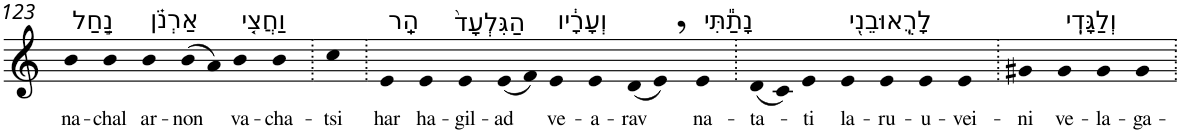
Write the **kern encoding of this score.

**kern	**text
*part1	*part1
*staff1	*staff1
*I"Piano	*
*I'Pno	*
!!LO:PB:g=z
*clefG2	*
*k[]	*
=123	=123
!LO:TX:a:t=נַ֣חַל	!
!	!LO:LY:b
4b	na-
!	!LO:LY:b
4b	-chal
!LO:TX:a:t=אַרְנֹ֗ן	!
!	!LO:LY:b
4b	ar-
!	!LO:LY:b
(8b	-non
8a)	.
!LO:TX:a:t=וַחֲצִ֤י	!
!	!LO:LY:b
4b	va-
!	!LO:LY:b
4b	-cha-
=124.	=124.
!	!LO:LY:b
4cc	-tsi
=125.	=125.
!LO:TX:a:t=הַֽר	!
!	!LO:LY:b
4e	har
!LO:TX:a:t=הַגִּלְעָד֙	!
!	!LO:LY:b
4e	ha-
!	!LO:LY:b
4e	-gil-
!	!LO:LY:b
(8e	-ad
8f)	.
!LO:TX:a:t=וְעָרָ֔יו	!
!	!LO:LY:b
4e	ve-
!	!LO:LY:b
4e	-a-
!	!LO:LY:b
(8d	-rav
8e,)	.
!LO:TX:a:t=נָתַ֕תִּי	!
!	!LO:LY:b
4e	na-
=126.	=126.
!	!LO:LY:b
(8d	-ta-
8c)	.
!	!LO:LY:b
4e	-ti
!LO:TX:a:t=לָרֻֽאוּבֵנִ֖י	!
!	!LO:LY:b
4e	la-
!	!LO:LY:b
4e	-ru-
!	!LO:LY:b
4e	-u-
!	!LO:LY:b
4e	-vei-
=127.	=127.
!	!LO:LY:b
4g#X	-ni
!LO:TX:a:t=וְלַגָּדִֽי	!
!	!LO:LY:b
4g#	ve-
!	!LO:LY:b
4g#	-la-
!	!LO:LY:b
4g#	-ga-
=.	=.
*-	*-
